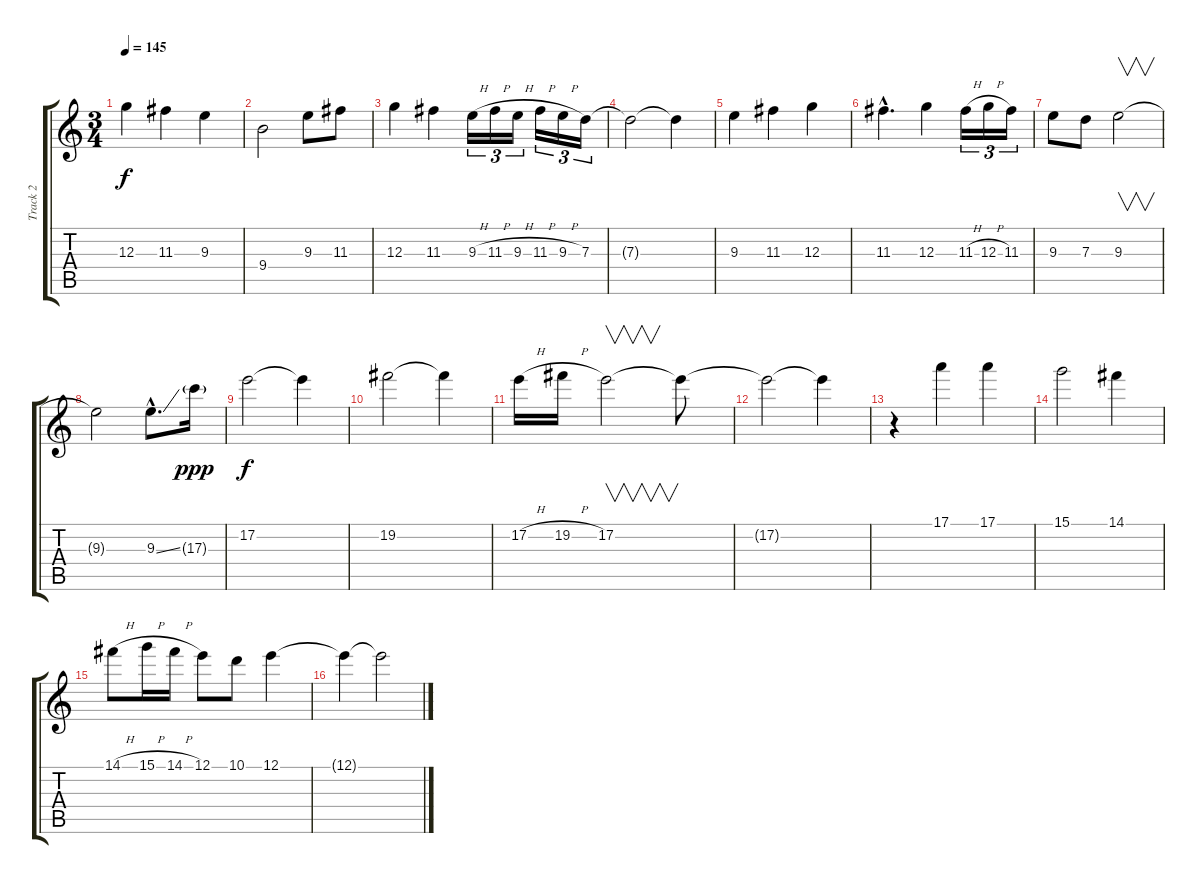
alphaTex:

\track ("Track 2" "Track 2") {instrument distortionguitar}
\staff {score tabs}
\tuning (E4 B3 G3 D3 A2 E2) {hide}
\ts (3 4)
\tempo 145
\clef g2
\ks c
12.3.4{dy f} 11.3.4 9.3.4 |
9.4.2 9.3.8 11.3.8 |
12.3.4 11.3.4 9.3{h}.16{tu (3 2)} 11.3{h}.16{tu (3 2)} 9.3{h}.16{tu (3 2)} 11.3{h}.16{tu (3 2)} 9.3{h}.16{tu (3 2)} 7.3.16{tu (3 2)} |
7.3{t}.2 7.3{t}.4 |
9.3.4 11.3.4 12.3.4 |
11.3{hac}.4{d} 12.3.4 11.3{h}.16{tu (3 2)} 12.3{h}.16{tu (3 2)} 11.3.16{tu (3 2)} |
9.3.8 7.3.8 9.3.2{v} |
9.3{t}.2 9.3{ss hac}.8{d} 17.3{g}.16{dy ppp} |
17.2.2{dy f} 17.2{t}.4 |
19.2.2 19.2{t}.4 |
17.2{h}.16 19.2{h}.16 17.2.2{v} 17.2{t}.8 |
17.2{t}.2 17.2{t}.4 |
r.4 17.1.4 17.1.4 |
15.1.2 14.1.4 |
14.1{h}.8 15.1{h}.16 14.1{h}.16 12.1.8 10.1.8 12.1.4 |
12.1{t}.4 12.1{t}.2
